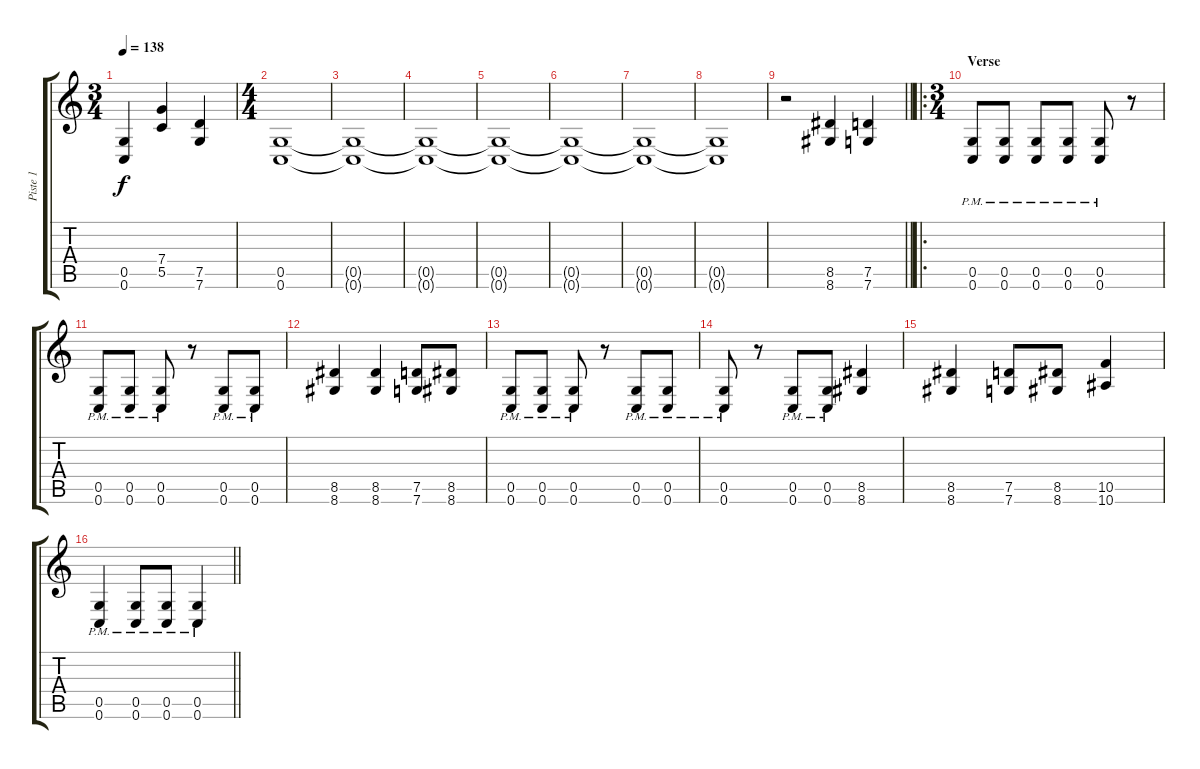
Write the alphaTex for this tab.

\track ("Piste 1" "Piste 1") {instrument distortionguitar}
\staff {score tabs}
\tuning (D4 A3 F3 C3 G2 C2) {hide}
\ts (3 4)
\tempo 138
\clef g2
\ks c
(0.5{t} 0.6{t}).4{dy f} (7.4 5.5).4 (7.5 7.6).4 |
\ts (4 4)
(0.5 0.6).1 |
(0.5{t} 0.6{t}).1 |
(0.5{t} 0.6{t}).1 |
(0.5{t} 0.6{t}).1 |
(0.5{t} 0.6{t}).1 |
(0.5{t} 0.6{t}).1 |
(0.5{t} 0.6{t}).1 |
\barLineRight lightlight
r.2 (8.5 8.6).4 (7.5 7.6).4 |
\ro
\ts (3 4)
\section ("" "Verse ")
(0.5{pm} 0.6{pm}).8 (0.5{pm} 0.6{pm}).8 (0.5{pm} 0.6{pm}).8 (0.5{pm} 0.6{pm}).8 (0.5{pm} 0.6{pm}).8 r.8 |
(0.5{pm} 0.6{pm}).8 (0.5{pm} 0.6{pm}).8 (0.5{pm} 0.6{pm}).8 r.8 (0.5{pm} 0.6{pm}).8 (0.5{pm} 0.6{pm}).8 |
(8.5 8.6).4 (8.5 8.6).4 (7.5 7.6).8 (8.5 8.6).8 |
(0.5{pm} 0.6{pm}).8 (0.5{pm} 0.6{pm}).8 (0.5{pm} 0.6{pm}).8 r.8 (0.5{pm} 0.6{pm}).8 (0.5{pm} 0.6{pm}).8 |
(0.5{pm} 0.6{pm}).8 r.8 (0.5{pm} 0.6{pm}).8 (0.5{pm} 0.6{pm}).8 (8.5 8.6).4 |
(8.5 8.6).4 (7.5 7.6).8 (8.5 8.6).8 (10.5 10.6).4 |
\barLineRight lightlight
(0.5{pm} 0.6{pm}).4 (0.5{pm} 0.6{pm}).8 (0.5{pm} 0.6{pm}).8 (0.5{pm} 0.6{pm}).4
